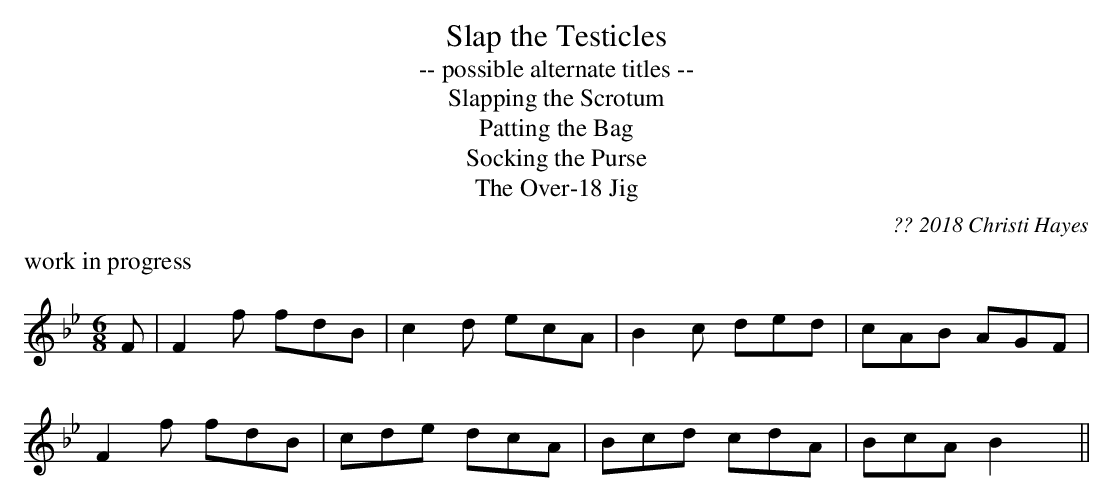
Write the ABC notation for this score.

X:1
T:Slap the Testicles
T:-- possible alternate titles --
T:Slapping the Scrotum
T:Patting the Bag
T:Socking the Purse
T:The Over-18 Jig
C:?? 2018 Christi Hayes
M:6/8
L:1/8
K:Bb
%%text work in progress
F | F2f fdB | c2d ecA | B2c ded  | cAB AGF |
    F2f fdB | cde dcA | Bcd cdA | BcA B2x ||
